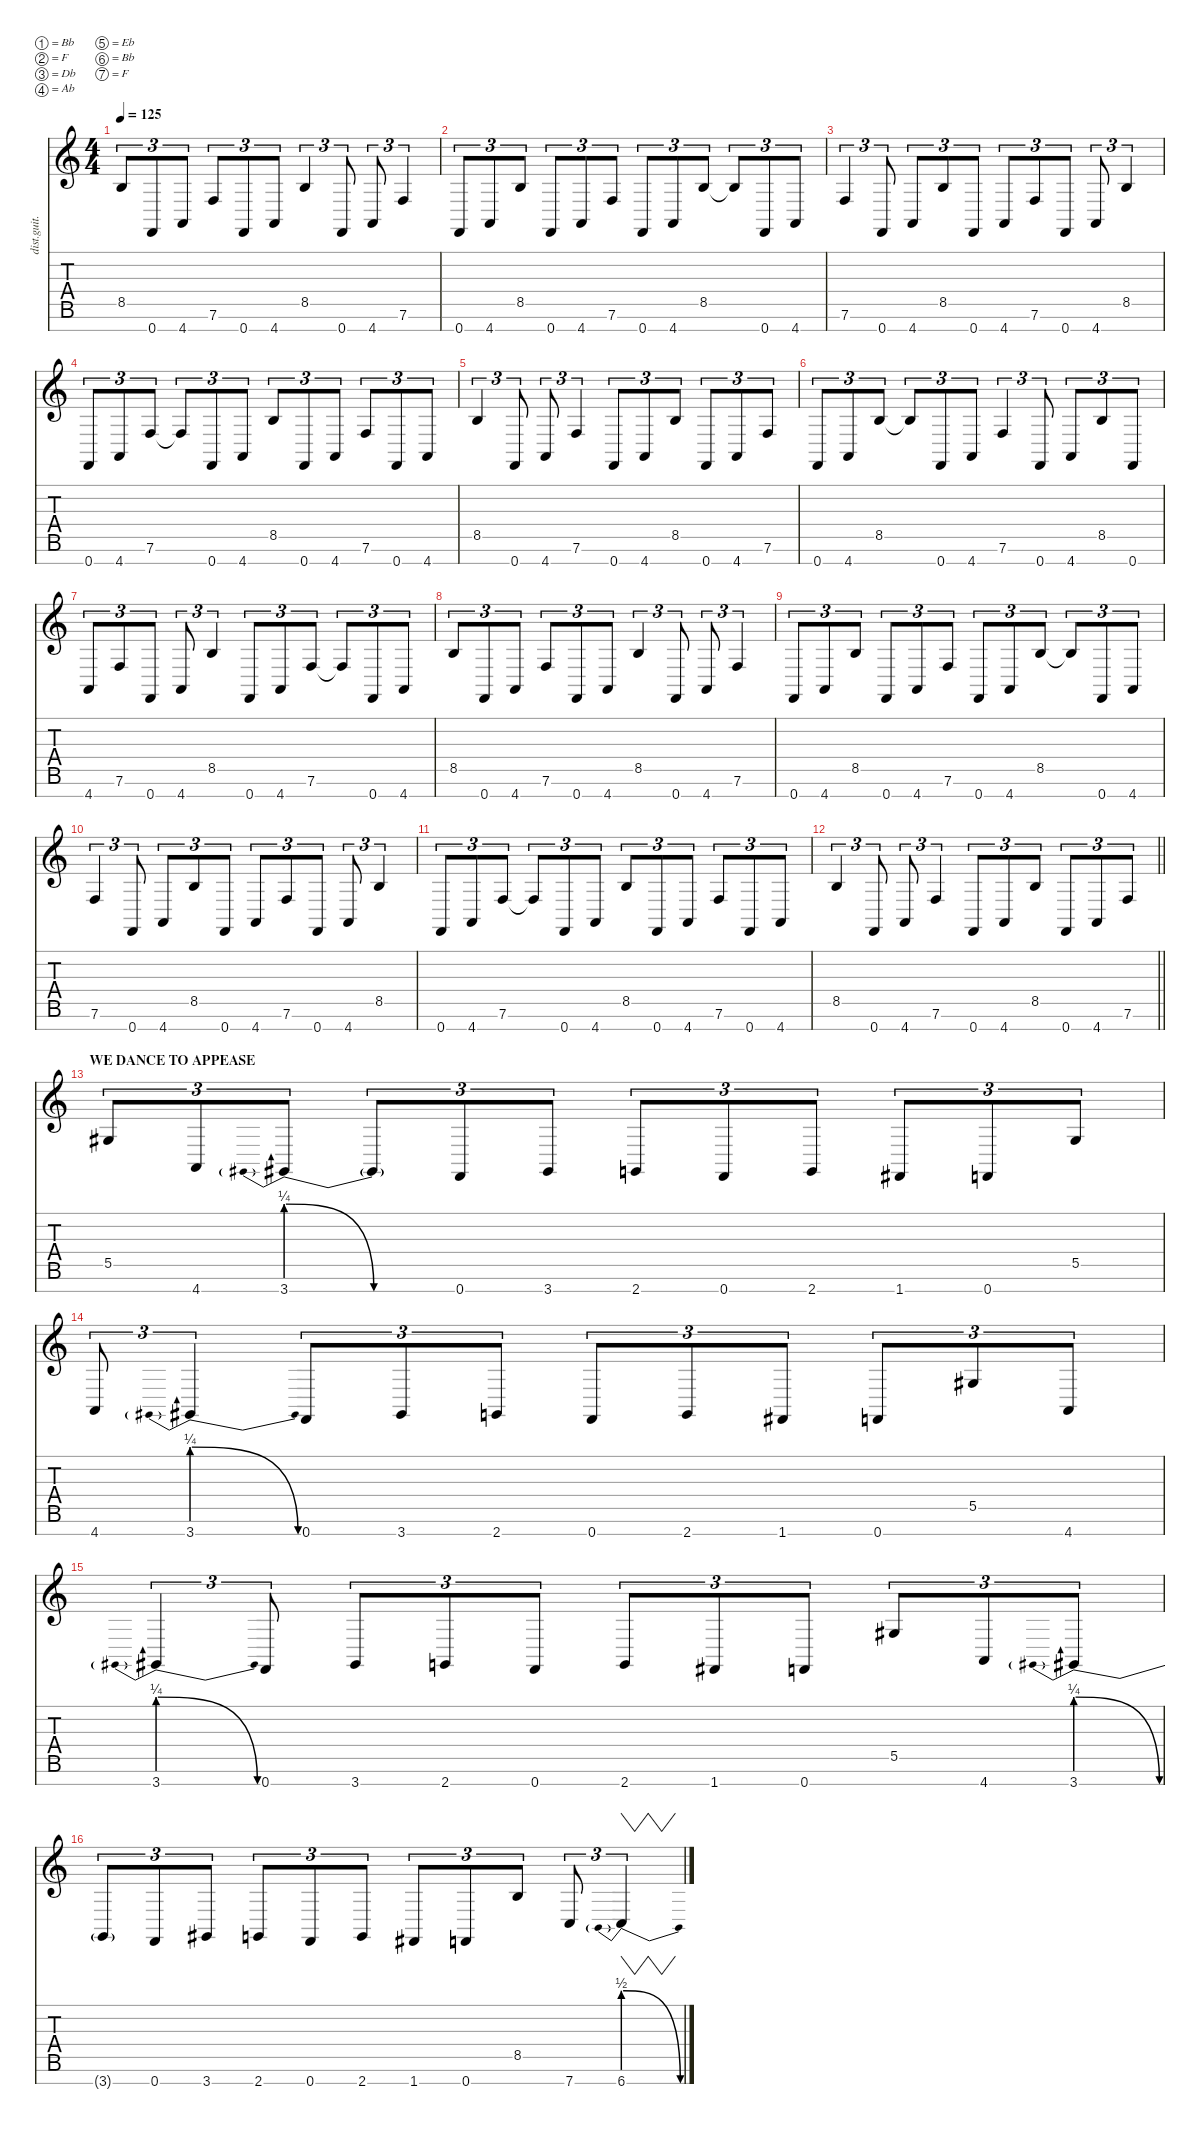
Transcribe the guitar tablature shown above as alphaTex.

\defaultSystemsLayout 4
\hideDynamics
\bracketExtendMode nobrackets
\track ("8 string GUITAR 2 (Marten Hagstrom)" "dist.guit.") {instrument distortionguitar}
\staff {score tabs}
\tuning (Bb3 F3 Db3 Ab2 Eb2 Bb1 F1)
\ts (4 4)
\tempo 125
\clef g2
\ks c
8.5.8{tu (3 2) dy f beam Up} 0.7.8{tu (3 2) beam Up} 4.7.8{tu (3 2) beam Up} 7.6.8{tu (3 2) beam Up} 0.7.8{tu (3 2) beam Up} 4.7.8{tu (3 2) beam Up} 8.5.4{tu (3 2) beam Up} 0.7.8{tu (3 2) beam Up} 4.7.8{tu (3 2) beam Up} 7.6.4{tu (3 2) beam Up} |
0.7.8{tu (3 2) beam Up} 4.7.8{tu (3 2) beam Up} 8.5.8{tu (3 2) beam Up} 0.7.8{tu (3 2) beam Up} 4.7.8{tu (3 2) beam Up} 7.6.8{tu (3 2) beam Up} 0.7.8{tu (3 2) beam Up} 4.7.8{tu (3 2) beam Up} 8.5.8{tu (3 2) beam Up} 8.5{t}.8{tu (3 2) beam Up} 0.7.8{tu (3 2) beam Up} 4.7.8{tu (3 2) beam Up} |
7.6.4{tu (3 2) beam Up} 0.7.8{tu (3 2) beam Up} 4.7.8{tu (3 2) beam Up} 8.5.8{tu (3 2) beam Up} 0.7.8{tu (3 2) beam Up} 4.7.8{tu (3 2) beam Up} 7.6.8{tu (3 2) beam Up} 0.7.8{tu (3 2) beam Up} 4.7.8{tu (3 2) beam Up} 8.5.4{tu (3 2) beam Up} |
0.7.8{tu (3 2) beam Up} 4.7.8{tu (3 2) beam Up} 7.6.8{tu (3 2) beam Up} 7.6{t}.8{tu (3 2) beam Up} 0.7.8{tu (3 2) beam Up} 4.7.8{tu (3 2) beam Up} 8.5.8{tu (3 2) beam Up} 0.7.8{tu (3 2) beam Up} 4.7.8{tu (3 2) beam Up} 7.6.8{tu (3 2) beam Up} 0.7.8{tu (3 2) beam Up} 4.7.8{tu (3 2) beam Up} |
8.5.4{tu (3 2) beam Up} 0.7.8{tu (3 2) beam Up} 4.7.8{tu (3 2) beam Up} 7.6.4{tu (3 2) beam Up} 0.7.8{tu (3 2) beam Up} 4.7.8{tu (3 2) beam Up} 8.5.8{tu (3 2) beam Up} 0.7.8{tu (3 2) beam Up} 4.7.8{tu (3 2) beam Up} 7.6.8{tu (3 2) beam Up} |
0.7.8{tu (3 2) beam Up} 4.7.8{tu (3 2) beam Up} 8.5.8{tu (3 2) beam Up} 8.5{t}.8{tu (3 2) beam Up} 0.7.8{tu (3 2) beam Up} 4.7.8{tu (3 2) beam Up} 7.6.4{tu (3 2) beam Up} 0.7.8{tu (3 2) beam Up} 4.7.8{tu (3 2) beam Up} 8.5.8{tu (3 2) beam Up} 0.7.8{tu (3 2) beam Up} |
4.7.8{tu (3 2) beam Up} 7.6.8{tu (3 2) beam Up} 0.7.8{tu (3 2) beam Up} 4.7.8{tu (3 2) beam Up} 8.5.4{tu (3 2) beam Up} 0.7.8{tu (3 2) beam Up} 4.7.8{tu (3 2) beam Up} 7.6.8{tu (3 2) beam Up} 7.6{t}.8{tu (3 2) beam Up} 0.7.8{tu (3 2) beam Up} 4.7.8{tu (3 2) beam Up} |
8.5.8{tu (3 2) beam Up} 0.7.8{tu (3 2) beam Up} 4.7.8{tu (3 2) beam Up} 7.6.8{tu (3 2) beam Up} 0.7.8{tu (3 2) beam Up} 4.7.8{tu (3 2) beam Up} 8.5.4{tu (3 2) beam Up} 0.7.8{tu (3 2) beam Up} 4.7.8{tu (3 2) beam Up} 7.6.4{tu (3 2) beam Up} |
0.7.8{tu (3 2) beam Up} 4.7.8{tu (3 2) beam Up} 8.5.8{tu (3 2) beam Up} 0.7.8{tu (3 2) beam Up} 4.7.8{tu (3 2) beam Up} 7.6.8{tu (3 2) beam Up} 0.7.8{tu (3 2) beam Up} 4.7.8{tu (3 2) beam Up} 8.5.8{tu (3 2) beam Up} 8.5{t}.8{tu (3 2) beam Up} 0.7.8{tu (3 2) beam Up} 4.7.8{tu (3 2) beam Up} |
7.6.4{tu (3 2) beam Up} 0.7.8{tu (3 2) beam Up} 4.7.8{tu (3 2) beam Up} 8.5.8{tu (3 2) beam Up} 0.7.8{tu (3 2) beam Up} 4.7.8{tu (3 2) beam Up} 7.6.8{tu (3 2) beam Up} 0.7.8{tu (3 2) beam Up} 4.7.8{tu (3 2) beam Up} 8.5.4{tu (3 2) beam Up} |
0.7.8{tu (3 2) beam Up} 4.7.8{tu (3 2) beam Up} 7.6.8{tu (3 2) beam Up} 7.6{t}.8{tu (3 2) beam Up} 0.7.8{tu (3 2) beam Up} 4.7.8{tu (3 2) beam Up} 8.5.8{tu (3 2) beam Up} 0.7.8{tu (3 2) beam Up} 4.7.8{tu (3 2) beam Up} 7.6.8{tu (3 2) beam Up} 0.7.8{tu (3 2) beam Up} 4.7.8{tu (3 2) beam Up} |
\barLineRight lightlight
8.5.4{tu (3 2) beam Up} 0.7.8{tu (3 2) beam Up} 4.7.8{tu (3 2) beam Up} 7.6.4{tu (3 2) beam Up} 0.7.8{tu (3 2) beam Up} 4.7.8{tu (3 2) beam Up} 8.5.8{tu (3 2) beam Up} 0.7.8{tu (3 2) beam Up} 4.7.8{tu (3 2) beam Up} 7.6.8{tu (3 2) beam Up} |
\section ("" "WE DANCE TO APPEASE")
5.5{acc #}.8{tu (3 2) beam Up} 4.7.8{tu (3 2) beam Up} 3.7{be (prebendrelease 0 1 60 0) acc #}.8{tu (3 2) beam Up} 3.7{be (hold 0 0 60 0) t acc #}.8{tu (3 2) beam Up} 0.7.8{tu (3 2) beam Up} 3.7{acc #}.8{tu (3 2) beam Up} 2.7.8{tu (3 2) beam Up} 0.7.8{tu (3 2) beam Up} 2.7.8{tu (3 2) beam Up} 1.7{acc #}.8{tu (3 2) beam Up} 0.7.8{tu (3 2) beam Up} 5.5{acc #}.8{tu (3 2) beam Up} |
4.7.8{tu (3 2) beam Up} 3.7{be (prebendrelease 0 1 30 0) acc #}.4{tu (3 2) beam Up} 0.7.8{tu (3 2) beam Up} 3.7{acc #}.8{tu (3 2) beam Up} 2.7.8{tu (3 2) beam Up} 0.7.8{tu (3 2) beam Up} 2.7.8{tu (3 2) beam Up} 1.7{acc #}.8{tu (3 2) beam Up} 0.7.8{tu (3 2) beam Up} 5.5{acc #}.8{tu (3 2) beam Up} 4.7.8{tu (3 2) beam Up} |
3.7{be (prebendrelease 0 1 30 0) acc #}.4{tu (3 2) beam Up} 0.7.8{tu (3 2) beam Up} 3.7{acc #}.8{tu (3 2) beam Up} 2.7.8{tu (3 2) beam Up} 0.7.8{tu (3 2) beam Up} 2.7.8{tu (3 2) beam Up} 1.7{acc #}.8{tu (3 2) beam Up} 0.7.8{tu (3 2) beam Up} 5.5{acc #}.8{tu (3 2) beam Up} 4.7.8{tu (3 2) beam Up} 3.7{be (prebendrelease 0 1 60 0) acc #}.8{tu (3 2) beam Up} |
3.7{be (hold 0 0 60 0) t acc #}.8{tu (3 2) beam Up} 0.7.8{tu (3 2) beam Up} 3.7{acc #}.8{tu (3 2) beam Up} 2.7.8{tu (3 2) beam Up} 0.7.8{tu (3 2) beam Up} 2.7.8{tu (3 2) beam Up} 1.7{acc #}.8{tu (3 2) beam Up} 0.7.8{tu (3 2) beam Up} 8.5.8{tu (3 2) beam Up} 7.7.8{tu (3 2) beam Up} 6.7{be (prebendrelease 0 2 30 0)}.4{vw tu (3 2) beam Up}
